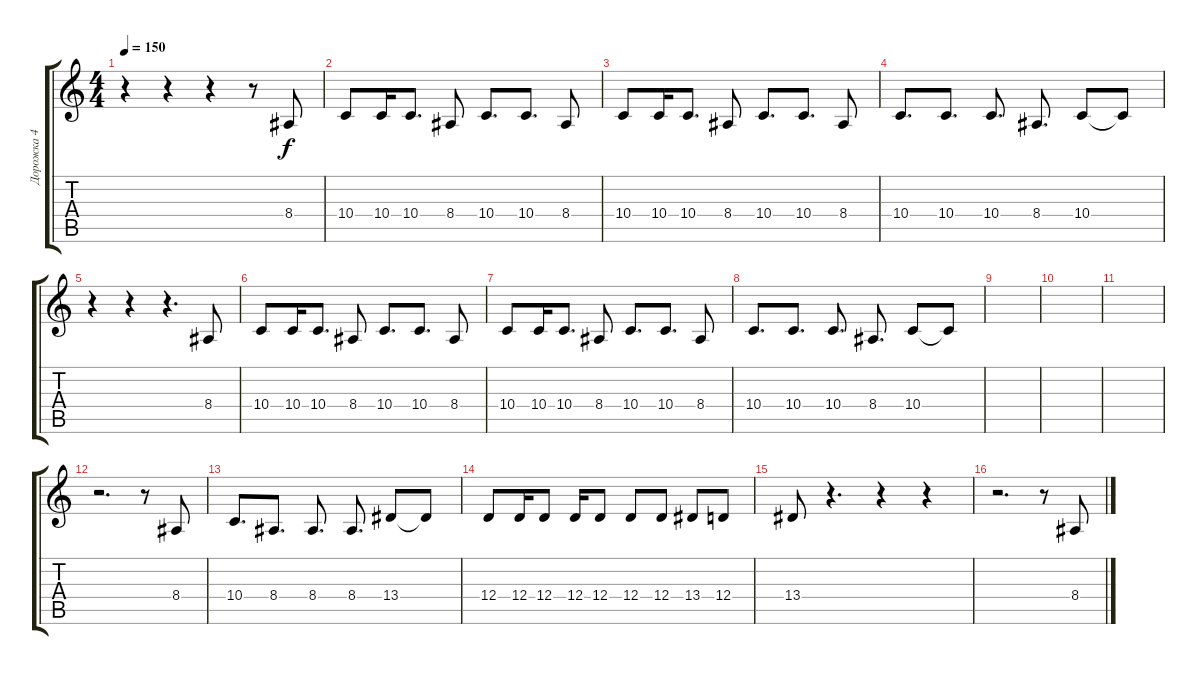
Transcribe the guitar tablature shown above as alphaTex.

\track ("Дорожка 4" "Дорожка 4") {instrument tuba}
\staff {score tabs}
\tuning (E4 B3 G3 D3 A2 E2) {hide}
\ts (4 4)
\tempo 150
\clef g2
\ks c
r.4{dy f} r.4 r.4 r.8 8.4.8 |
10.4.8 10.4.16 10.4.8{d} 8.4.8 10.4.8{d} 10.4.8{d} 8.4.8 |
10.4.8 10.4.16 10.4.8{d} 8.4.8 10.4.8{d} 10.4.8{d} 8.4.8 |
10.4.8{d} 10.4.8{d} 10.4.8{d} 8.4.8{d} 10.4.8 10.4{t}.8 |
r.4 r.4 r.4{d} 8.4.8 |
10.4.8 10.4.16 10.4.8{d} 8.4.8 10.4.8{d} 10.4.8{d} 8.4.8 |
10.4.8 10.4.16 10.4.8{d} 8.4.8 10.4.8{d} 10.4.8{d} 8.4.8 |
10.4.8{d} 10.4.8{d} 10.4.8{d} 8.4.8{d} 10.4.8 10.4{t}.8 |
|
|
|
r.2{d} r.8 8.4.8 |
10.4.8{d} 8.4.8{d} 8.4.8{d} 8.4.8{d} 13.4.8 13.4{t}.8 |
12.4.8 12.4.16 12.4.8 12.4.16 12.4.8 12.4.8 12.4.8 13.4.8 12.4.8 |
13.4.8 r.4{d} r.4 r.4 |
r.2{d} r.8 8.4.8
